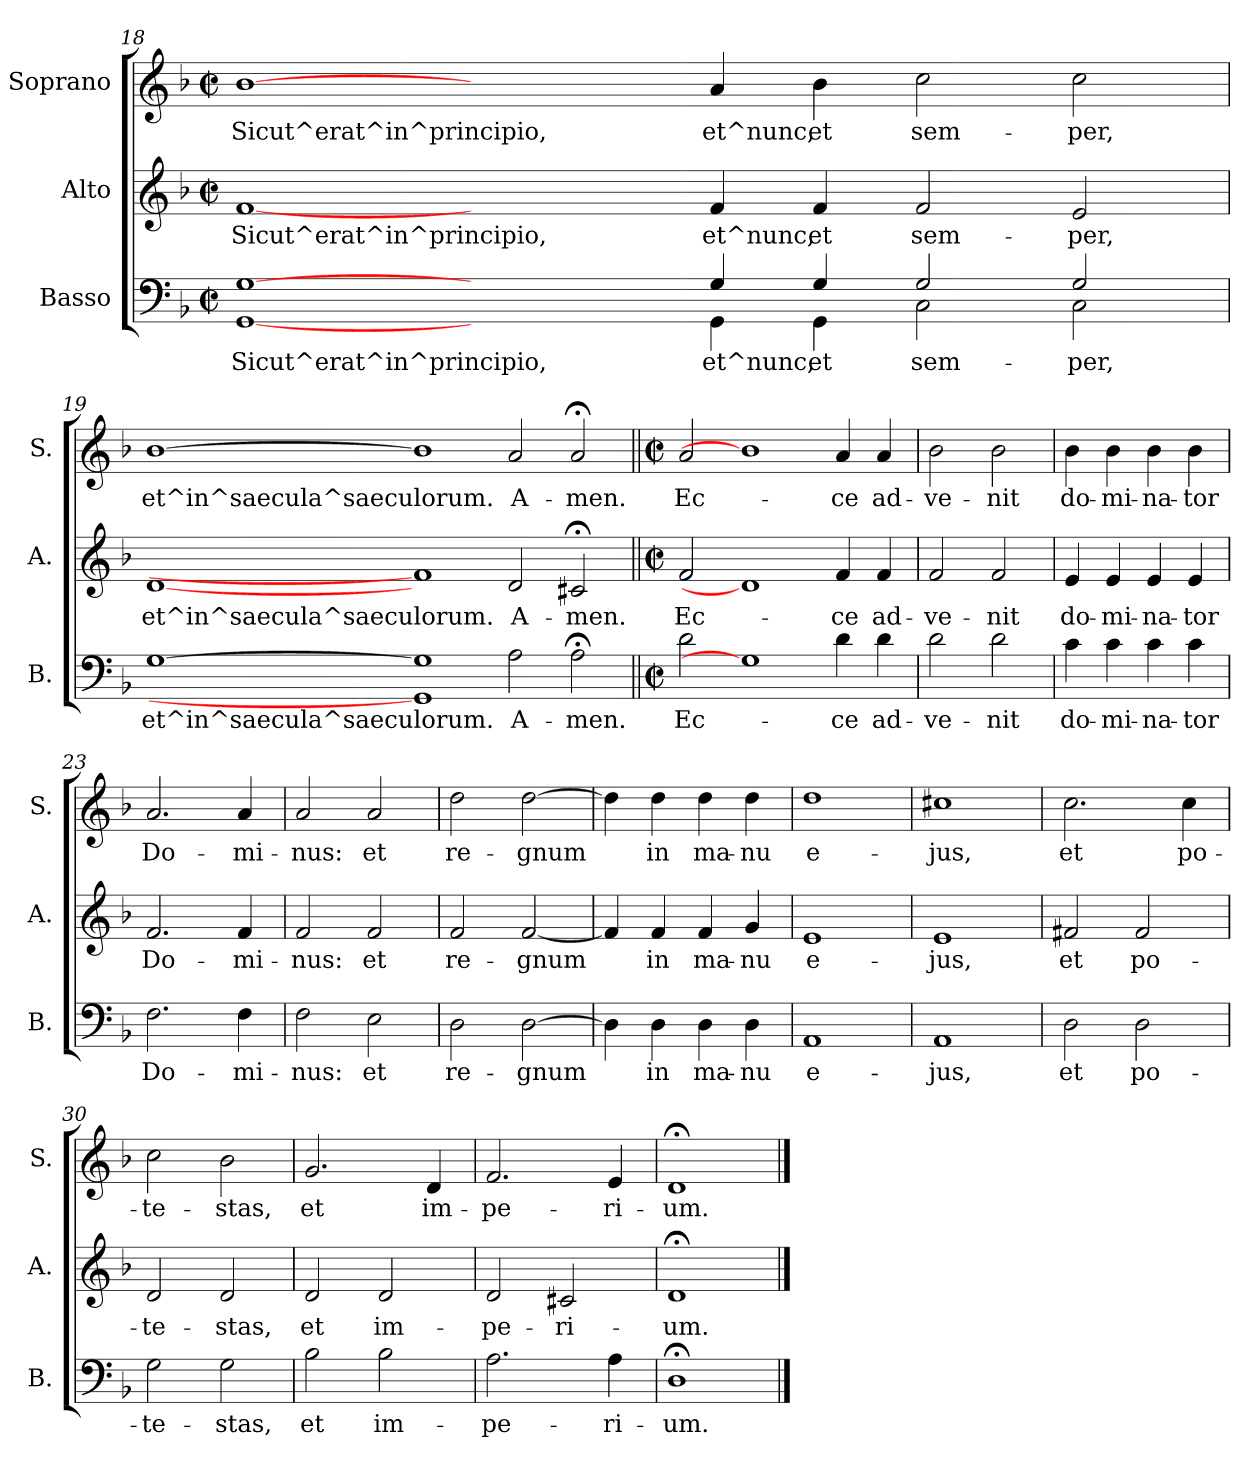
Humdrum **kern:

**kern	**text	**kern	**text	**kern	**text
*part3	*part3	*part2	*part2	*part1	*part1
*staff3	*staff3	*staff2	*staff2	*staff1	*staff1
*I"Basso	*	*I"Alto	*	*I"Soprano	*
*I'B.	*	*I'A.	*	*I'S.	*
*clefF4	*	*clefG2	*	*clefG2	*
*k[b-]	*	*k[b-]	*	*k[b-]	*
*F:	*	*F:	*	*F:	*
*M2/2	*	*M2/2	*	*M2/2	*
*met(c|)	*	*met(c|)	*	*met(c|)	*
=18	=18	=18	=18	=18	=18
!	!LO:LY:b:cj	!	!LO:LY:b:cj	!	!LO:LY:b:cj
*^	*	*	*	*	*
[1G [1GG	0ryy	Sicut^erat^in^principio,	[1f	Sicut^erat^in^principio,	[1b-	Sicut^erat^in^principio,
1ryy	.	.	1ryy	.	1ryy	.
!	!	!LO:LY:b:cj	!	!LO:LY:b:cj	!	!LO:LY:b:cj
4G/	4GG\	et^nunc,	4f/	et^nunc,	4a/	et^nunc,
!	!	!LO:LY:b:cj	!	!LO:LY:b:cj	!	!LO:LY:b:cj
4G/	4GG\	et	4f/	et	4b-\	et
!	!	!LO:LY:b:cj	!	!LO:LY:b:cj	!	!LO:LY:b:cj
2G/	2C\	sem-	2f/	sem-	2cc\	sem-
!	!	!LO:LY:b:cj	!	!LO:LY:b:cj	!	!LO:LY:b:cj
2G/	2C\	-per,	2e/	-per,	2cc\	-per,
!!LO:LB:g=z
=19	=19	=19	=19	=19	=19	=19
!	!	!LO:LY:b:cj	!	!LO:LY:b:cj	!	!LO:LY:b:cj
*v	*v	*	*	*	*	*
[1G	et^in^saecula^saeculorum.	[1d	et^in^saecula^saeculorum.	[1b-	et^in^saecula^saeculorum.
1G] 1GG]	.	1f]	.	1b-]	.
!	!LO:LY:b:cj	!	!LO:LY:b:cj	!	!LO:LY:b:cj
2A\	A-	2d/	A-	2a/	A-
!	!LO:LY:b:cj	!	!LO:LY:b:cj	!	!LO:LY:b:cj
2A;<\	-men.	2c#X;</	-men.	2a;</	-men.
!!LO:PB:g=z
=20||	=20||	=20||	=20||	=20||	=20||
*M2/2	*	*M2/2	*	*M2/2	*
*met(c|)	*	*met(c|)	*	*met(c|)	*
!	!LO:LY:b:cj	!	!LO:LY:b:cj	!	!LO:LY:b:cj
2d\	Ec-	2f/	Ec-	2a/	Ec-
1G]	.	1d]	.	1b-]	.
!	!LO:LY:b:cj	!	!LO:LY:b:cj	!	!LO:LY:b:cj
4d\	-ce	4f/	-ce	4a/	-ce
!	!LO:LY:b:cj	!	!LO:LY:b:cj	!	!LO:LY:b:cj
4d\	ad-	4f/	ad-	4a/	ad-
=21	=21	=21	=21	=21	=21
!	!LO:LY:b:cj	!	!LO:LY:b:cj	!	!LO:LY:b:cj
2d\	-ve-	2f/	-ve-	2b-\	-ve-
!	!LO:LY:b:cj	!	!LO:LY:b:cj	!	!LO:LY:b:cj
2d\	-nit	2f/	-nit	2b-\	-nit
=22	=22	=22	=22	=22	=22
!	!LO:LY:b:cj	!	!LO:LY:b:cj	!	!LO:LY:b:cj
4c\	do-	4e/	do-	4b-\	do-
!	!LO:LY:b:cj	!	!LO:LY:b:cj	!	!LO:LY:b:cj
4c\	-mi-	4e/	-mi-	4b-\	-mi-
!	!LO:LY:b:cj	!	!LO:LY:b:cj	!	!LO:LY:b:cj
4c\	-na-	4e/	-na-	4b-\	-na-
!	!LO:LY:b:cj	!	!LO:LY:b:cj	!	!LO:LY:b:cj
4c\	-tor	4e/	-tor	4b-\	-tor
=23	=23	=23	=23	=23	=23
!	!LO:LY:b:cj	!	!LO:LY:b:cj	!	!LO:LY:b:cj
2.F\	Do-	2.f/	Do-	2.a/	Do-
!	!LO:LY:b:cj	!	!LO:LY:b:cj	!	!LO:LY:b:cj
4F\	-mi-	4f/	-mi-	4a/	-mi-
=24	=24	=24	=24	=24	=24
!	!LO:LY:b:cj	!	!LO:LY:b:cj	!	!LO:LY:b:cj
2F\	-nus:	2f/	-nus:	2a/	-nus:
!	!LO:LY:b:cj	!	!LO:LY:b:cj	!	!LO:LY:b:cj
2E\	et	2f/	et	2a/	et
!!LO:LB:g=z
=25	=25	=25	=25	=25	=25
!	!LO:LY:b:cj	!	!LO:LY:b:cj	!	!LO:LY:b:cj
2D\	re-	2f/	re-	2dd\	re-
!	!LO:LY:b:cj	!	!LO:LY:b:cj	!	!LO:LY:b:cj
[>2D\	-gnum	[<2f/	-gnum	[>2dd\	-gnum
=26	=26	=26	=26	=26	=26
!	!LO:LY:b:cj	!	!LO:LY:b:cj	!	!LO:LY:b:cj
4D\]	.	4f/]	.	4dd\]	.
!	!LO:LY:b:cj	!	!LO:LY:b:cj	!	!LO:LY:b:cj
4D\	in	4f/	in	4dd\	in
!	!LO:LY:b:cj	!	!LO:LY:b:cj	!	!LO:LY:b:cj
4D\	ma-	4f/	ma-	4dd\	ma-
!	!LO:LY:b:cj	!	!LO:LY:b:cj	!	!LO:LY:b:cj
4D\	-nu	4g/	-nu	4dd\	-nu
=27	=27	=27	=27	=27	=27
!	!LO:LY:b:cj	!	!LO:LY:b:cj	!	!LO:LY:b:cj
1AA	e-	1e	e-	1dd	e-
=28	=28	=28	=28	=28	=28
!	!LO:LY:b:cj	!	!LO:LY:b:cj	!	!LO:LY:b:cj
1AA	-jus,	1e	-jus,	1cc#X	-jus,
=29	=29	=29	=29	=29	=29
!	!LO:LY:b:cj	!	!LO:LY:b:cj	!	!LO:LY:b:cj
2D\	et	2f#X/	et	2.cc\	et
!	!LO:LY:b:cj	!	!LO:LY:b:cj	!	!
2D\	po-	2f#/	po-	.	.
!	!	!	!	!	!LO:LY:b:cj
.	.	.	.	4cc\	po-
!!LO:LB:g=z
=30	=30	=30	=30	=30	=30
!	!LO:LY:b:cj	!	!LO:LY:b:cj	!	!LO:LY:b:cj
2G\	-te-	2d/	-te-	2cc\	-te-
!	!LO:LY:b:cj	!	!LO:LY:b:cj	!	!LO:LY:b:cj
2G\	-stas,	2d/	-stas,	2b-\	-stas,
=31	=31	=31	=31	=31	=31
!	!LO:LY:b:cj	!	!LO:LY:b:cj	!	!LO:LY:b:cj
2B-\	et	2d/	et	2.g/	et
!	!LO:LY:b:cj	!	!LO:LY:b:cj	!	!
2B-\	im-	2d/	im-	.	.
!	!	!	!	!	!LO:LY:b:cj
.	.	.	.	4d/	im-
=32	=32	=32	=32	=32	=32
!	!LO:LY:b:cj	!	!LO:LY:b:cj	!	!LO:LY:b:cj
2.A\	-pe-	2d/	-pe-	2.f/	-pe-
!	!	!	!LO:LY:b:cj	!	!
.	.	2c#X/	-ri-	.	.
!	!LO:LY:b:cj	!	!	!	!LO:LY:b:cj
4A\	-ri-	.	.	4e/	-ri-
=33	=33	=33	=33	=33	=33
!	!LO:LY:b:cj	!	!LO:LY:b:cj	!	!LO:LY:b:cj
1D;<	-um.	1d;<	-um.	1d;<	-um.
==	==	==	==	==	==
*-	*-	*-	*-	*-	*-
